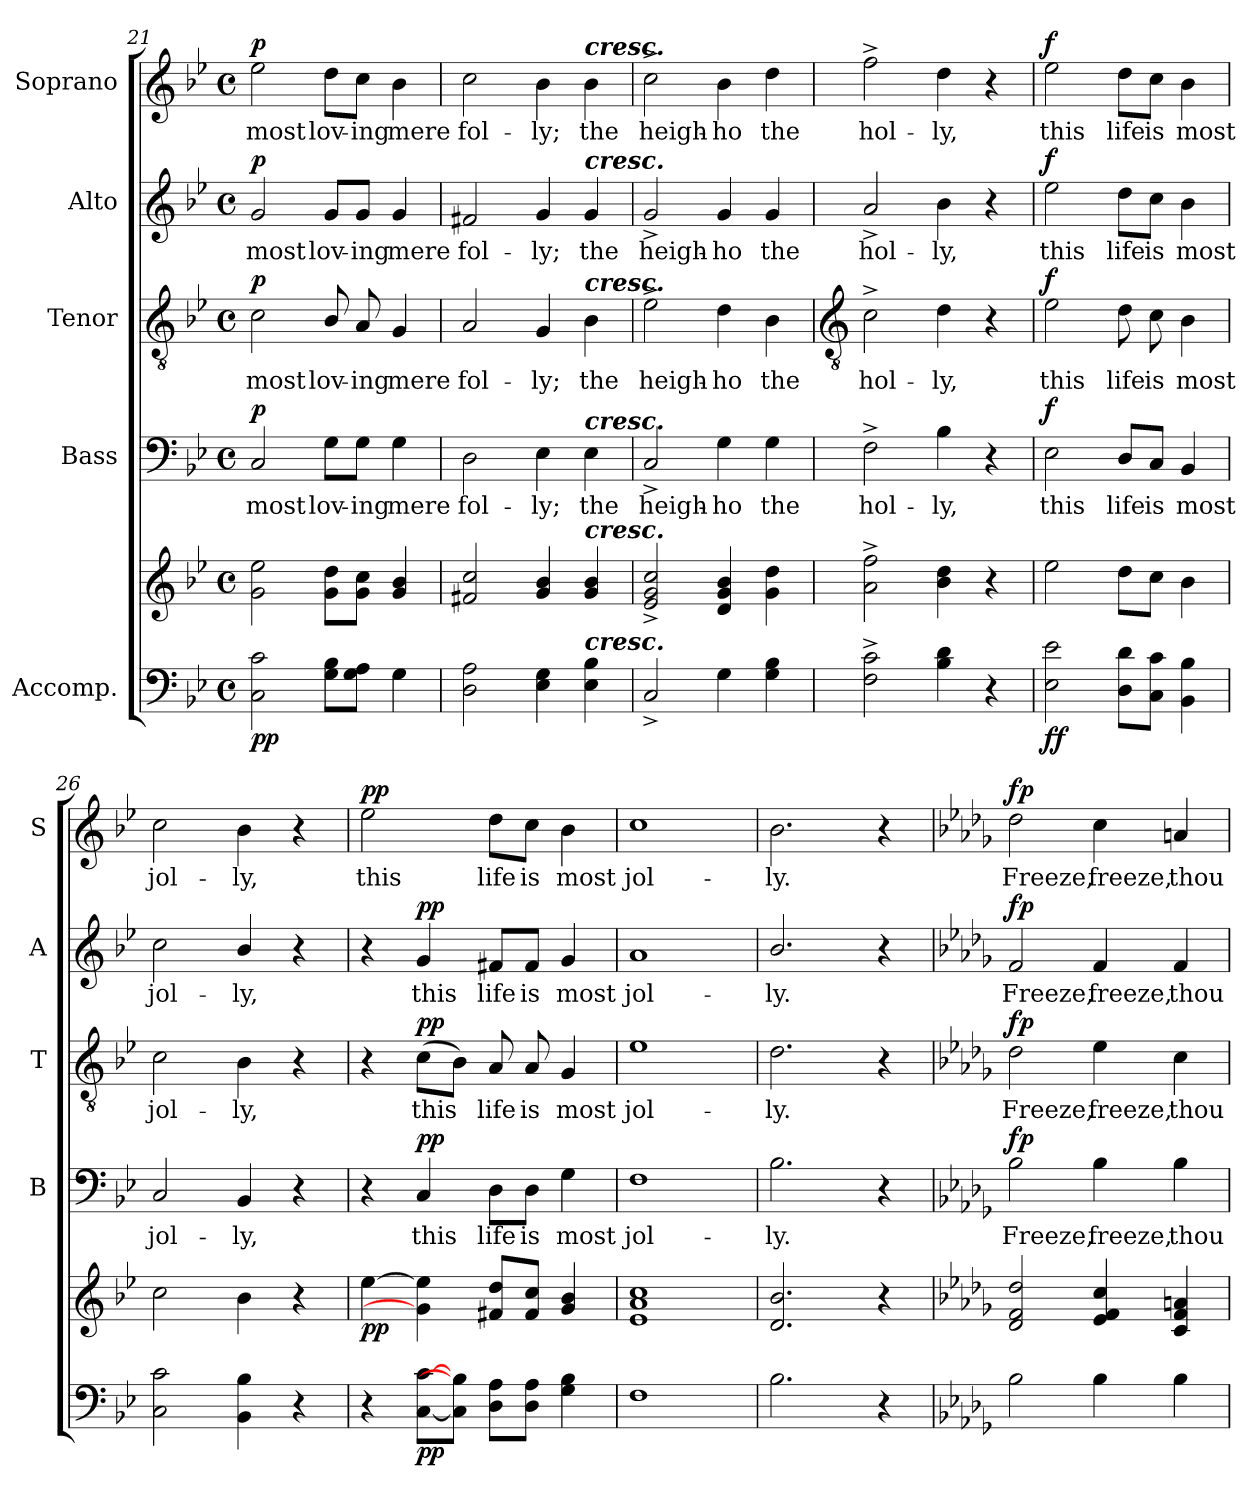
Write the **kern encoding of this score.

**kern	**kern	**dynam	**kern	**text	**dynam	**kern	**text	**dynam	**kern	**text	**dynam	**kern	**text	**dynam
*part5	*part5	*part5	*part4	*part4	*part4	*part3	*part3	*part3	*part2	*part2	*part2	*part1	*part1	*part1
*staff6	*staff5	*staff5/6	*staff4	*staff4	*staff4	*staff3	*staff3	*staff3	*staff2	*staff2	*staff2	*staff1	*staff1	*staff1
*I"Accomp.	*	*	*I"Bass	*	*	*I"Tenor	*	*	*I"Alto	*	*	*I"Soprano	*	*
*	*	*	*I'B	*	*	*I'T	*	*	*I'A	*	*	*I'S	*	*
*clefF4	*clefG2	*	*clefF4	*	*	*clefGv2	*	*	*clefG2	*	*	*clefG2	*	*
*k[b-e-]	*k[b-e-]	*	*k[b-e-]	*	*	*k[b-e-]	*	*	*k[b-e-]	*	*	*k[b-e-]	*	*
*B-:	*B-:	*	*B-:	*	*	*B-:	*	*	*B-:	*	*	*B-:	*	*
*M4/4	*M4/4	*	*M4/4	*	*	*M4/4	*	*	*M4/4	*	*	*M4/4	*	*
*met(c)	*met(c)	*	*met(c)	*	*	*met(c)	*	*	*met(c)	*	*	*met(c)	*	*
=21	=21	=21	=21	=21	=21	=21	=21	=21	=21	=21	=21	=21	=21	=21
!	!	!LO:DY:b=2	!	!LO:LY:b	!	!	!LO:LY:b	!	!	!LO:LY:b	!	!	!LO:LY:b	!
!	!	!LO:DY:n=1:b	!	!	!LO:DY:b	!	!	!LO:DY:b	!	!	!LO:DY:b	!	!	!LO:DY:b
2C 2c	2g 2ee-	p p	2C	most	p	2c	most	p	2g	most	p	2ee-	most	p
!	!	!	!	!LO:LY:b	!	!	!LO:LY:b	!	!	!LO:LY:b	!	!	!LO:LY:b	!
8G 8B-L	8g 8ddL	.	8G\L	lov-	.	8B-/	lov-	.	8g/L	lov-	.	8dd\L	lov-	.
!	!	!	!	!LO:LY:b	!	!	!LO:LY:b	!	!	!LO:LY:b	!	!	!LO:LY:b	!
8G 8AJ	8g 8ccJ	.	8G\J	-ing	.	8A	-ing	.	8g/J	-ing	.	8cc\J	-ing	.
!	!	!	!	!LO:LY:b	!	!	!LO:LY:b	!	!	!LO:LY:b	!	!	!LO:LY:b	!
4G	4g 4b-	.	4G	mere	.	4G	mere	.	4g	mere	.	4b-	mere	.
=22	=22	=22	=22	=22	=22	=22	=22	=22	=22	=22	=22	=22	=22	=22
!	!	!	!	!LO:LY:b	!	!	!LO:LY:b	!	!	!LO:LY:b	!	!	!LO:LY:b	!
2D 2A	2f#X 2cc	.	2D	fol-	.	2A	fol-	.	2f#X	fol-	.	2cc	fol-	.
!	!	!	!	!LO:LY:b	!	!	!LO:LY:b	!	!	!LO:LY:b	!	!	!LO:LY:b	!
4E- 4G	4g 4b-	.	4E-	-ly;	.	4G	-ly;	.	4g	-ly;	.	4b-	-ly;	.
!	!	!	!	!	!	!	!	!	!	!	!	!LO:TX:a:Bi:t=cresc.	!	!
!	!	!	!	!	!	!	!	!	!LO:TX:a:Bi:t=cresc.	!	!	!	!	!
!	!	!	!	!	!	!LO:TX:a:Bi:t=cresc.	!	!	!	!	!	!	!	!
!	!	!	!LO:TX:a:Bi:t=cresc.	!	!	!	!	!	!	!	!	!	!	!
!	!LO:TX:a:Bi:t=cresc.	!	!	!	!	!	!	!	!	!	!	!	!	!
!LO:TX:a:Bi:t=cresc.	!	!	!	!	!	!	!	!	!	!	!	!	!	!
!	!	!	!	!LO:LY:b	!	!	!LO:LY:b	!	!	!LO:LY:b	!	!	!LO:LY:b	!
4E- 4B-	4g 4b-	.	4E-	the	.	4B-	the	.	4g	the	.	4b-	the	.
=23	=23	=23	=23	=23	=23	=23	=23	=23	=23	=23	=23	=23	=23	=23
!	!	!	!	!LO:LY:b	!	!	!LO:LY:b	!	!	!LO:LY:b	!	!	!LO:LY:b	!
2C^	2e-^ 2g^ 2cc^	.	2C^	heigh-	.	2e-^	heigh-	.	2g^	heigh-	.	2cc^	heigh-	.
!	!	!	!	!LO:LY:b	!	!	!LO:LY:b	!	!	!LO:LY:b	!	!	!LO:LY:b	!
4G	4d 4g 4b-	.	4G	-ho	.	4d	-ho	.	4g	-ho	.	4b-	-ho	.
!	!	!	!	!LO:LY:b	!	!	!LO:LY:b	!	!	!LO:LY:b	!	!	!LO:LY:b	!
4G 4B-	4g 4dd	.	4G	the	.	4B-	the	.	4g	the	.	4dd	the	.
!!LO:LB:g=z
=24	=24	=24	=24	=24	=24	=24	=24	=24	=24	=24	=24	=24	=24	=24
*	*	*	*	*	*	*clefGv2	*	*	*	*	*	*	*	*
!	!	!	!	!LO:LY:b	!	!	!LO:LY:b	!	!	!LO:LY:b	!	!	!LO:LY:b	!
2F^ 2c^	2a^ 2ff^	.	2F^	hol-	.	2c^	hol-	.	2a^	hol-	.	2ff^	hol-	.
!	!	!	!	!LO:LY:b	!	!	!LO:LY:b	!	!	!LO:LY:b	!	!	!LO:LY:b	!
4B- 4d	4b- 4dd	.	4B-	-ly,	.	4d	-ly,	.	4b-	-ly,	.	4dd	-ly,	.
4r	4r	.	4r	.	.	4r	.	.	4r	.	.	4r	.	.
=25	=25	=25	=25	=25	=25	=25	=25	=25	=25	=25	=25	=25	=25	=25
!	!	!LO:DY:b=2	!	!LO:LY:b	!	!	!LO:LY:b	!	!	!LO:LY:b	!	!	!LO:LY:b	!
!	!	!LO:DY:n=1:b	!	!	!LO:DY:b	!	!	!LO:DY:b	!	!	!LO:DY:b	!	!	!LO:DY:b
2E- 2e-	2ee-	f f	2E-	this	f	2e-	this	f	2ee-	this	f	2ee-	this	f
!	!	!	!	!LO:LY:b	!	!	!LO:LY:b	!	!	!LO:LY:b	!	!	!LO:LY:b	!
8D 8dL	8ddL	.	8D/L	life	.	8d	life	.	8dd\L	life	.	8dd\L	life	.
!	!	!	!	!LO:LY:b	!	!	!LO:LY:b	!	!	!LO:LY:b	!	!	!LO:LY:b	!
8C 8cJ	8ccJ	.	8C/J	is	.	8c	is	.	8cc\J	is	.	8cc\J	is	.
!	!	!	!	!LO:LY:b	!	!	!LO:LY:b	!	!	!LO:LY:b	!	!	!LO:LY:b	!
4BB- 4B-	4b-	.	4BB-	most	.	4B-	most	.	4b-	most	.	4b-	most	.
=26	=26	=26	=26	=26	=26	=26	=26	=26	=26	=26	=26	=26	=26	=26
!	!	!	!	!LO:LY:b	!	!	!LO:LY:b	!	!	!LO:LY:b	!	!	!LO:LY:b	!
2C 2c	2cc	.	2C	jol-	.	2c	jol-	.	2cc	jol-	.	2cc	jol-	.
!	!	!	!	!LO:LY:b	!	!	!LO:LY:b	!	!	!LO:LY:b	!	!	!LO:LY:b	!
4BB- 4B-	4b-	.	4BB-	-ly,	.	4B-	-ly,	.	4b-/	-ly,	.	4b-	-ly,	.
4r	4r	.	4r	.	.	4r	.	.	4r	.	.	4r	.	.
=27	=27	=27	=27	=27	=27	=27	=27	=27	=27	=27	=27	=27	=27	=27
!	!	!LO:DY:b	!	!	!	!	!	!	!	!	!	!	!LO:LY:b	!LO:DY:b
4r	[4ee-	pp	4r	.	.	4r	.	.	4r	.	.	2ee-	this	pp
!	!	!LO:DY:b=2	!	!LO:LY:b	!LO:DY:b	!	!LO:LY:b	!LO:DY:b	!	!LO:LY:b	!LO:DY:b	!	!	!
[8C [8cL	4g] 4ee-]	pp	4C	this	pp	(>8cL	this	pp	4g	this	pp	.	.	.
8C] 8B-]J	.	.	.	.	.	8B-J)	.	.	.	.	.	.	.	.
!	!	!	!	!LO:LY:b	!	!	!LO:LY:b	!	!	!LO:LY:b	!	!	!LO:LY:b	!
8D 8AL	8f#X 8ddL	.	8D\L	life	.	8A	life	.	8f#X/L	life	.	8dd\L	life	.
!	!	!	!	!LO:LY:b	!	!	!LO:LY:b	!	!	!LO:LY:b	!	!	!LO:LY:b	!
8D 8AJ	8f# 8ccJ	.	8D\J	is	.	8A	is	.	8f#/J	is	.	8cc\J	is	.
!	!	!	!	!LO:LY:b	!	!	!LO:LY:b	!	!	!LO:LY:b	!	!	!LO:LY:b	!
4G 4B-	4g 4b-	.	4G	most	.	4G	most	.	4g	most	.	4b-	most	.
=28	=28	=28	=28	=28	=28	=28	=28	=28	=28	=28	=28	=28	=28	=28
!	!	!	!	!LO:LY:b	!	!	!LO:LY:b	!	!	!LO:LY:b	!	!	!LO:LY:b	!
1F	1e- 1a 1cc	.	1F	jol-	.	1e-	jol-	.	1a	jol-	.	1cc	jol-	.
=29	=29	=29	=29	=29	=29	=29	=29	=29	=29	=29	=29	=29	=29	=29
!	!	!	!	!LO:LY:b	!	!	!LO:LY:b	!	!	!LO:LY:b	!	!	!LO:LY:b	!
2.B-	2.d 2.b-	.	2.B-	-ly.	.	2.d	-ly.	.	2.b-/	-ly.	.	2.b-	-ly.	.
4r	4r	.	4r	.	.	4r	.	.	4r	.	.	4r	.	.
=30	=30	=30	=30	=30	=30	=30	=30	=30	=30	=30	=30	=30	=30	=30
*k[b-e-a-d-g-]	*k[b-e-a-d-g-]	*	*k[b-e-a-d-g-]	*	*	*k[b-e-a-d-g-]	*	*	*k[b-e-a-d-g-]	*	*	*k[b-e-a-d-g-]	*	*
*D-:	*D-:	*	*D-:	*	*	*D-:	*	*	*D-:	*	*	*D-:	*	*
!	!	!LO:DY:b=2	!	!LO:LY:b	!	!	!LO:LY:b	!	!	!LO:LY:b	!	!	!LO:LY:b	!
!	!	!LO:DY:n=1:b	!	!	!LO:DY:b	!	!	!LO:DY:b	!	!	!LO:DY:b	!	!	!LO:DY:b
2B-	2d- 2f 2dd-	fp fp	2B-	Freeze,	fp	2d-	Freeze,	fp	2f	Freeze,	fp	2dd-	Freeze,	fp
!	!	!	!	!LO:LY:b	!	!	!LO:LY:b	!	!	!LO:LY:b	!	!	!LO:LY:b	!
4B-	4e- 4f 4cc	.	4B-	freeze,	.	4e-	freeze,	.	4f	freeze,	.	4cc	freeze,	.
!	!	!	!	!LO:LY:b	!	!	!LO:LY:b	!	!	!LO:LY:b	!	!	!LO:LY:b	!
4B-	4c 4f 4an	.	4B-	thou	.	4c	thou	.	4f	thou	.	4an	thou	.
=	=	=	=	=	=	=	=	=	=	=	=	=	=	=
*-	*-	*-	*-	*-	*-	*-	*-	*-	*-	*-	*-	*-	*-	*-
